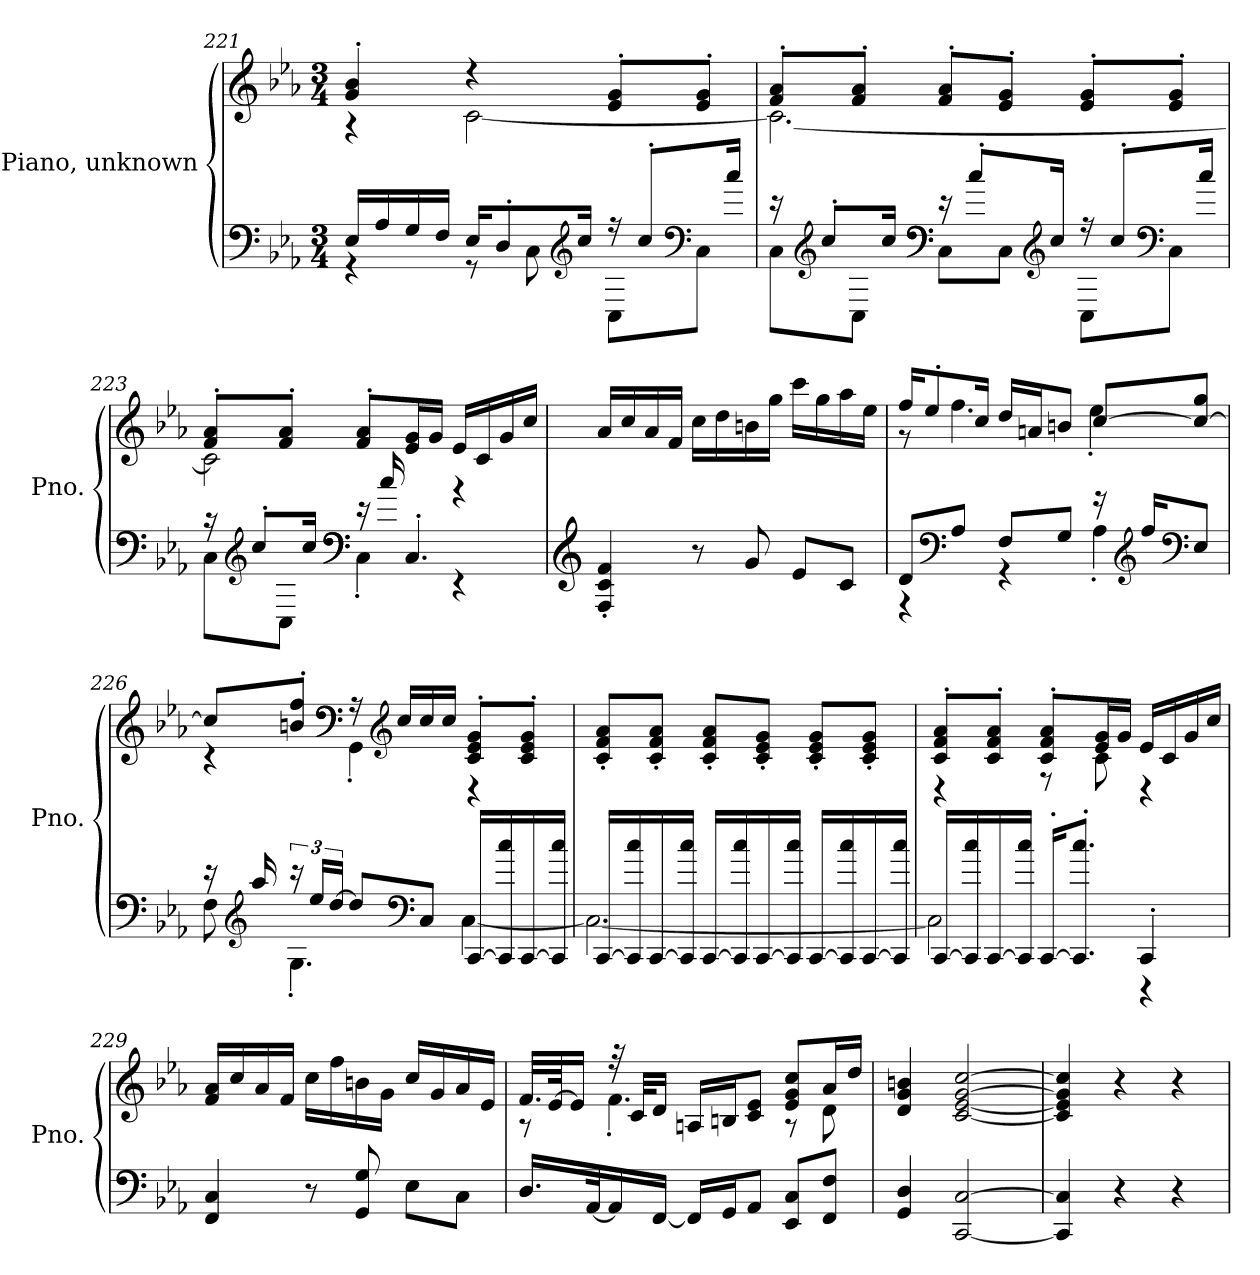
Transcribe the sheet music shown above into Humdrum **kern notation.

**kern	**kern
*part1	*part1
*staff2	*staff1
*I"Piano, unknown	*
*I'Pno.	*
!!LO:LB:g=z
*clefF4	*clefG2
*k[b-e-a-]	*k[b-e-a-]
*M3/4	*M3/4
=221	=221
*^	*^
16E-/LL	4r	4g/' 4b-/'	4r
16A-/	.	.	.
16G/	.	.	.
16F/JJ	.	.	.
16E-/KL	8r	4r	[2c\
8D'/	.	.	.
.	8C\	.	.
*clefG2	*	*	*
16cc/Jk	.	.	.
16r	8C\L	8e-/' 8g/'L	.
8cc'/L	.	.	.
*clefF4	*	*	*
.	8C\J	8e-/' 8g/'J	.
16cc/Jk	.	.	.
=222	=222	=222	=222
16r	8C\L	8f/' 8a-/'L	2.c\_
*clefG2	*	*	*
8cc'/L	.	.	.
.	8C\J	8f/' 8a-/'J	.
16cc/Jk	.	.	.
*clefF4	*	*	*
16r	8C\L	8f/' 8a-/'L	.
8cc'/L	.	.	.
.	8C\J	8e-/' 8g/'J	.
*clefG2	*	*	*
16cc/Jk	.	.	.
16r	8C\L	8e-/' 8g/'L	.
8cc'/L	.	.	.
*clefF4	*	*	*
.	8C\J	8e-/' 8g/'J	.
16cc/Jk	.	.	.
!!LO:LB:g=z	!!
=223	=223	=223	=223
16r	8C\L	8f/' 8a-/'L	2c\]
*clefG2	*	*	*
8cc'/L	.	.	.
.	8C\J	8f/' 8a-/'J	.
16cc/Jk	.	.	.
*clefF4	*	*	*
16r	4C'\	8f/' 8a-/'L	.
16cc/	.	.	.
4.C'/	.	16e-/ 16g/L	.
.	.	16g/JJ	.
.	4r	16e-/LL	4r
.	.	16c/	.
.	.	16g/	.
.	.	16cc/JJ	.
*v	*v	*	*
*	*v	*v
=224	=224
*clefG2	*
4F/' 4c/' 4f/'	16a-/LL
.	16cc/
.	16a-/
.	16f/JJ
8r	16cc\LL
.	16dd\
8g/	16bn\
.	16gg\JJ
8e-/L	16ccc\LL
.	16gg\
8c/J	16aa-\
.	16ee-\JJ
!!LO:LB:g=z
=225	=225
*^	*^
8d/L	4r	16ff/KL	8r
.	.	8ee-'/	.
*clefF4	*	*	*
8A-/J	.	.	4.ff\
.	.	16cc/Jk	.
8F/L	4r	16dd/LL	.
.	.	16an/J	.
8G/J	.	8bn/J	.
16r	4A-'\	[8cc/L	4ee-'\
*clefG2	*	*	*
16ff/KL	.	.	.
*clefF4	*	*	*
8E-/J	.	8cc/_ 8gg/J	.
=226	=226	=226	=226
16r	8F\	8cc/L]	4r
*clefG2	*	*	*
16aa-/	.	.	.
24r	4.G'\	8bn/' 8ff/'J	.
24ee-/LL	.	.	.
[24dd/JJ	.	.	.
*	*	*clefF4	*
8dd/L]	.	16r	4GG'\
*	*	*clefG2	*
.	.	16cc/LL	.
*clefF4	*	*	*
8C/J	.	16cc/	.
.	.	16cc/JJ	.
[16CC/LL	[4C\	8c/' 8e-/' 8g/'L	4r
16CC/] 16cc/	.	.	.
[16CC/	.	8c/' 8e-/' 8g/'J	.
16CC/] 16cc/JJ	.	.	.
*	*	*v	*v
!!LO:LB:g=z
=227	=227	=227
[16CC/LL	2.C\_	8c/' 8f/' 8a-/'L
16CC/] 16cc/	.	.
[16CC/	.	8c/' 8f/' 8a-/'J
16CC/] 16cc/JJ	.	.
[16CC/LL	.	8c/' 8f/' 8a-/'L
16CC/] 16cc/	.	.
[16CC/	.	8c/' 8e-/' 8g/'J
16CC/] 16cc/JJ	.	.
[16CC/LL	.	8c/' 8e-/' 8g/'L
16CC/] 16cc/	.	.
[16CC/	.	8c/' 8e-/' 8g/'J
16CC/] 16cc/JJ	.	.
=228	=228	=228
*	*	*^
[16CC/LL	2C\]	8c/' 8f/' 8a-/'L	4r
16CC/] 16cc/	.	.	.
[16CC/	.	8c/' 8f/' 8a-/'J	.
16CC/] 16cc/JJ	.	.	.
[16CC'/KL	.	8c/' 8f/' 8a-/'L	8r
8.CC/]' 8.cc/'J	.	.	.
.	.	16e-/ 16g/L	8c\
.	.	16g/JJ	.
4CC'/	4r	16e-/LL	4r
.	.	16c/	.
.	.	16g/	.
.	.	16cc/JJ	.
*v	*v	*	*
*	*v	*v
!!LO:PB:g=z
=229	=229
4FF/ 4C/	16f/ 16a-/LL
.	16cc/
.	16a-/
.	16f/JJ
8r	16cc\LL
.	16ff\
8GG/ 8G/	16bn\
.	16g\JJ
8E-\L	16cc/LL
.	16g/
8C\J	16a-/
.	16e-/JJ
=230	=230
*	*^
16.D/LL	32.f/LLL	8r
.	[64e-/JK	.
.	16e-/JJ]	.
[32AA-/K	.	.
16AA-/]	32r	4.f'\
.	32c/KLL	.
[16FF/JJ	16d/JJ	.
16FF/LL]	16An/LL	.
16GG/J	16Bn/J	.
8AA-/J	8c/ 8e-/J	.
8EE-/ 8C/L	8e-/ 8g/ 8cc/L	8r
8FF/ 8F/J	16a-/L	8d\
.	16dd/JJ	.
*	*v	*v
=231	=231
4GG/ 4D/	4d/ 4g/ 4bn/
[2CC/ [2C/	[2c/ [2e-/ [2g/ [2cc/
=232	=232
4CC/] 4C/]	4c/] 4e-/] 4g/] 4cc/]
4r	4r
4r	4r
=	=
*-	*-
